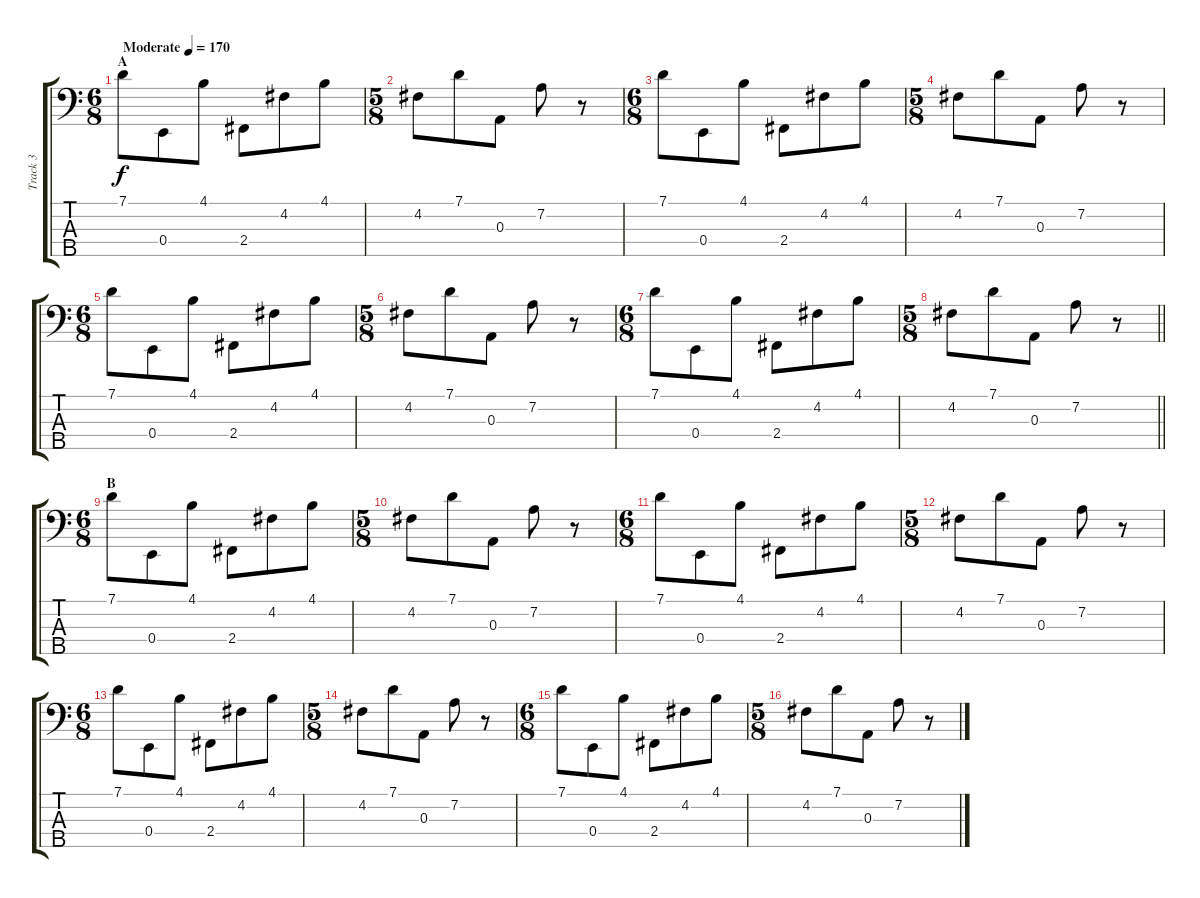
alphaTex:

\track ("Track 3" "Track 3") {instrument electricbassfinger}
\staff {score tabs}
\tuning (G2 D2 A1 E1 B0) {hide}
\ts (6 8)
\section ("" "A")
\tempo (170 "Moderate")
\clef f4
\ks c
7.1.8{dy f instrument electricbassfinger} 0.4.8 4.1.8 2.4.8 4.2.8 4.1.8 |
\ts (5 8)
4.2.8 7.1.8 0.3.8 7.2.8 r.8 |
\ts (6 8)
7.1.8 0.4.8 4.1.8 2.4.8 4.2.8 4.1.8 |
\ts (5 8)
4.2.8 7.1.8 0.3.8 7.2.8 r.8 |
\ts (6 8)
7.1.8 0.4.8 4.1.8 2.4.8 4.2.8 4.1.8 |
\ts (5 8)
4.2.8 7.1.8 0.3.8 7.2.8 r.8 |
\ts (6 8)
7.1.8 0.4.8 4.1.8 2.4.8 4.2.8 4.1.8 |
\ts (5 8)
\barLineRight lightlight
4.2.8 7.1.8 0.3.8 7.2.8 r.8 |
\ts (6 8)
\section ("" "B")
7.1.8 0.4.8 4.1.8 2.4.8 4.2.8 4.1.8 |
\ts (5 8)
4.2.8 7.1.8 0.3.8 7.2.8 r.8 |
\ts (6 8)
7.1.8 0.4.8 4.1.8 2.4.8 4.2.8 4.1.8 |
\ts (5 8)
4.2.8 7.1.8 0.3.8 7.2.8 r.8 |
\ts (6 8)
7.1.8 0.4.8 4.1.8 2.4.8 4.2.8 4.1.8 |
\ts (5 8)
4.2.8 7.1.8 0.3.8 7.2.8 r.8 |
\ts (6 8)
7.1.8 0.4.8 4.1.8 2.4.8 4.2.8 4.1.8 |
\ts (5 8)
4.2.8 7.1.8 0.3.8 7.2.8 r.8
